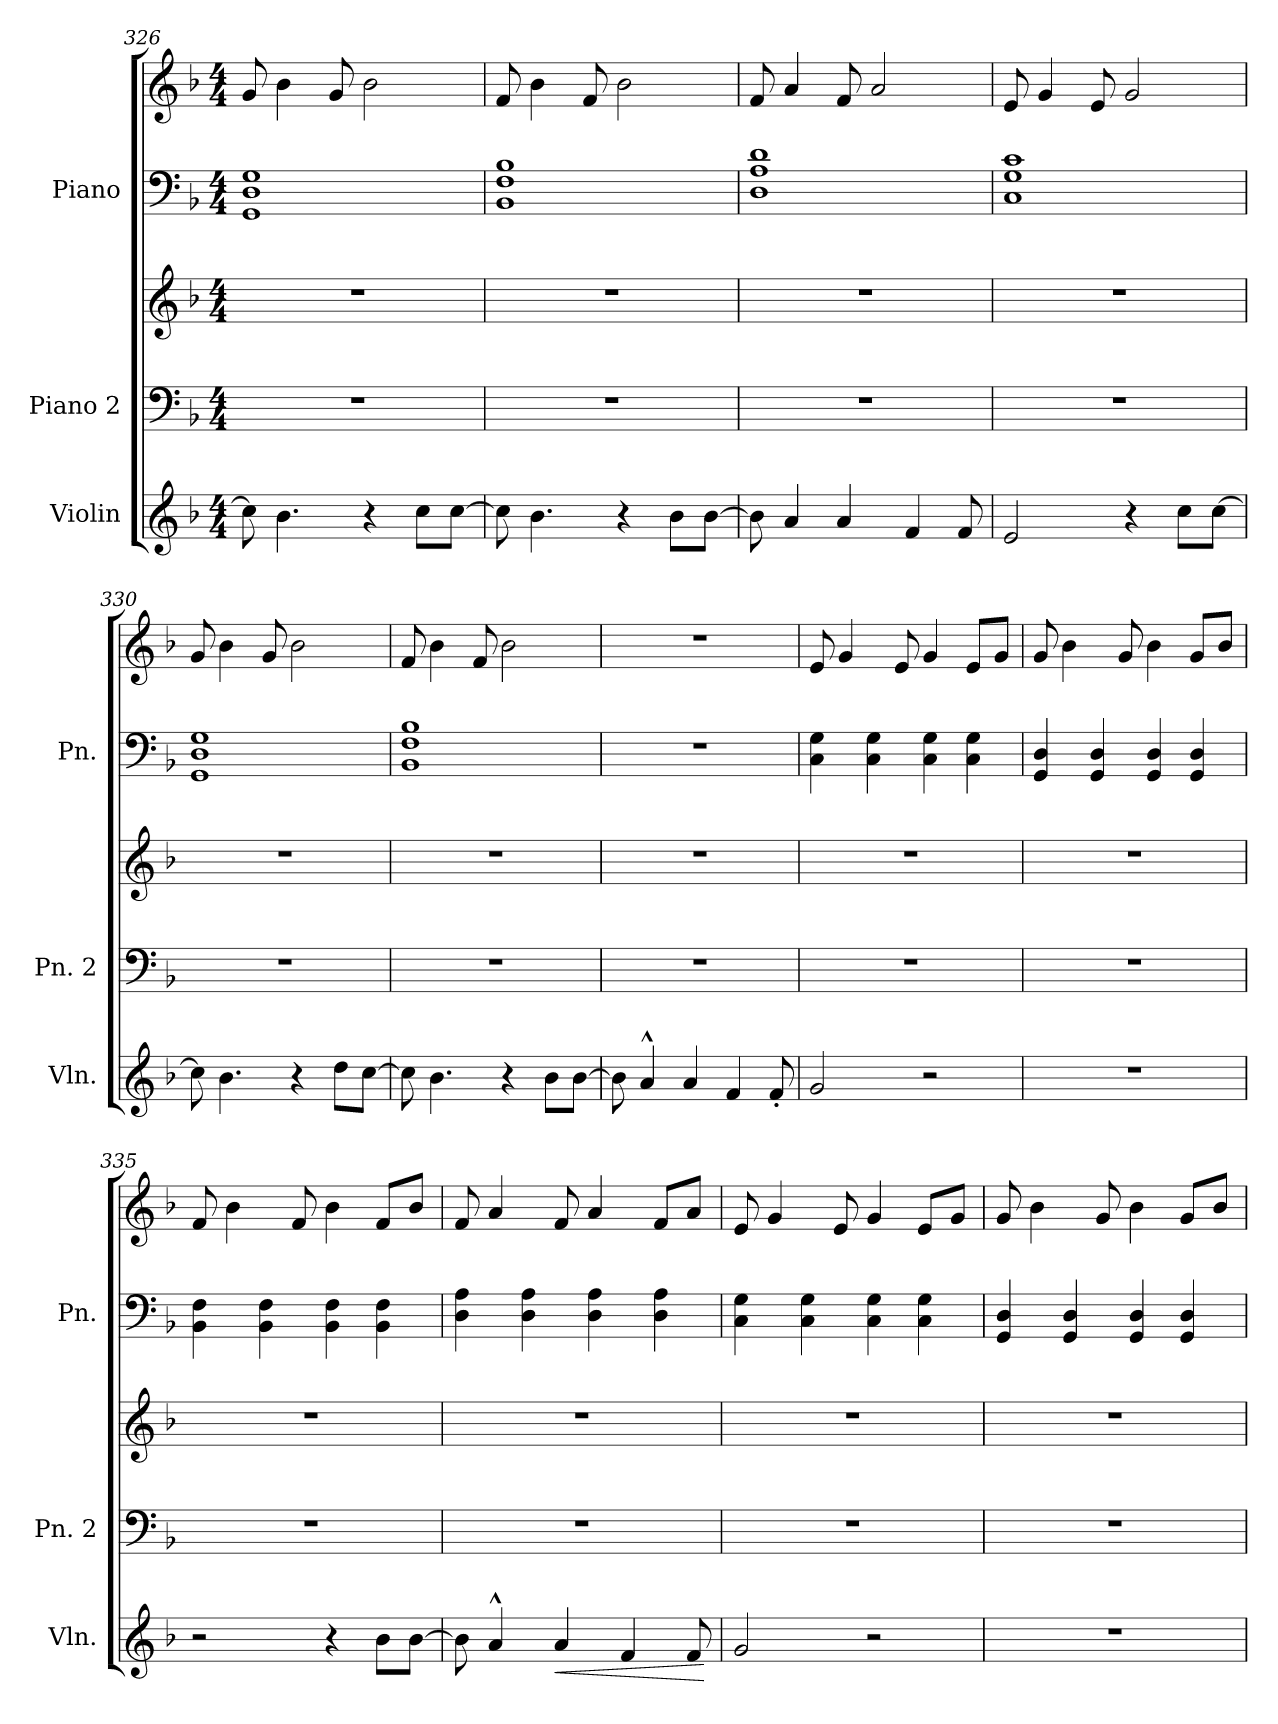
**kern	**dynam	**kern	**kern	**kern	**kern
*part3	*part3	*part2	*part2	*part1	*part1
*staff5	*staff5	*staff4	*staff3	*staff2	*staff1
*I"Violin	*	*I"Piano 2	*	*I"Piano	*
*I'Vln.	*	*I'Pn. 2	*	*I'Pn.	*
*clefG2	*	*clefF4	*clefG2	*clefF4	*clefG2
*k[b-]	*	*k[b-]	*k[b-]	*k[b-]	*k[b-]
*M4/4	*	*M4/4	*M4/4	*M4/4	*M4/4
=326	=326	=326	=326	=326	=326
8cc\]	.	1r	1r	1GG 1D 1G	8g/
4.b-\	.	.	.	.	4b-\
.	.	.	.	.	8g/
4r	.	.	.	.	2b-\
8cc\L	.	.	.	.	.
[8cc\J	.	.	.	.	.
=327	=327	=327	=327	=327	=327
8cc\]	.	1r	1r	1BB- 1F 1B-	8f/
4.b-\	.	.	.	.	4b-\
.	.	.	.	.	8f/
4r	.	.	.	.	2b-\
8b-\L	.	.	.	.	.
[8b-\J	.	.	.	.	.
=328	=328	=328	=328	=328	=328
8b-\]	.	1r	1r	1D 1A 1d	8f/
4a/	.	.	.	.	4a/
4a/	.	.	.	.	8f/
.	.	.	.	.	2a/
4f/	.	.	.	.	.
8f/	.	.	.	.	.
=329	=329	=329	=329	=329	=329
2e/	.	1r	1r	1C 1G 1c	8e/
.	.	.	.	.	4g/
.	.	.	.	.	8e/
4r	.	.	.	.	2g/
8cc\L	.	.	.	.	.
[8cc\J	.	.	.	.	.
!!LO:LB:g=z
=330	=330	=330	=330	=330	=330
8cc\]	.	1r	1r	1GG 1D 1G	8g/
4.b-\	.	.	.	.	4b-\
.	.	.	.	.	8g/
4r	.	.	.	.	2b-\
8dd\L	.	.	.	.	.
[8cc\J	.	.	.	.	.
=331	=331	=331	=331	=331	=331
8cc\]	.	1r	1r	1BB- 1F 1B-	8f/
4.b-\	.	.	.	.	4b-\
.	.	.	.	.	8f/
4r	.	.	.	.	2b-\
8b-\L	.	.	.	.	.
[8b-\J	.	.	.	.	.
=332	=332	=332	=332	=332	=332
8b-\]	.	1r	1r	1r	1r
4a^^/	.	.	.	.	.
4a/	.	.	.	.	.
4f/	.	.	.	.	.
8f'/	.	.	.	.	.
=333	=333	=333	=333	=333	=333
2g/	.	1r	1r	4C\ 4G\	8e/
.	.	.	.	.	4g/
.	.	.	.	4C\ 4G\	.
.	.	.	.	.	8e/
2r	.	.	.	4C\ 4G\	4g/
.	.	.	.	4C\ 4G\	8e/L
.	.	.	.	.	8g/J
=334	=334	=334	=334	=334	=334
1r	.	1r	1r	4GG/ 4D/	8g/
.	.	.	.	.	4b-\
.	.	.	.	4GG/ 4D/	.
.	.	.	.	.	8g/
.	.	.	.	4GG/ 4D/	4b-\
.	.	.	.	4GG/ 4D/	8g/L
.	.	.	.	.	8b-/J
!!LO:LB:g=z
=335	=335	=335	=335	=335	=335
2r	.	1r	1r	4BB-\ 4F\	8f/
.	.	.	.	.	4b-\
.	.	.	.	4BB-\ 4F\	.
.	.	.	.	.	8f/
4r	.	.	.	4BB-\ 4F\	4b-\
8b-\L	.	.	.	4BB-\ 4F\	8f/L
[8b-\J	.	.	.	.	8b-/J
=336	=336	=336	=336	=336	=336
8b-\]	.	1r	1r	4D\ 4A\	8f/
4a^^/	.	.	.	.	4a/
.	.	.	.	4D\ 4A\	.
!	!LO:HP:b	!	!	!	!
4a/	<	.	.	.	8f/
.	.	.	.	4D\ 4A\	4a/
4f/	.	.	.	.	.
.	.	.	.	4D\ 4A\	8f/L
8f/	.	.	.	.	8a/J
.	[	.	.	.	.
=337	=337	=337	=337	=337	=337
2g/	.	1r	1r	4C\ 4G\	8e/
.	.	.	.	.	4g/
.	.	.	.	4C\ 4G\	.
.	.	.	.	.	8e/
2r	.	.	.	4C\ 4G\	4g/
.	.	.	.	4C\ 4G\	8e/L
.	.	.	.	.	8g/J
=338	=338	=338	=338	=338	=338
1r	.	1r	1r	4GG/ 4D/	8g/
.	.	.	.	.	4b-\
.	.	.	.	4GG/ 4D/	.
.	.	.	.	.	8g/
.	.	.	.	4GG/ 4D/	4b-\
.	.	.	.	4GG/ 4D/	8g/L
.	.	.	.	.	8b-/J
=	=	=	=	=	=
*-	*-	*-	*-	*-	*-
